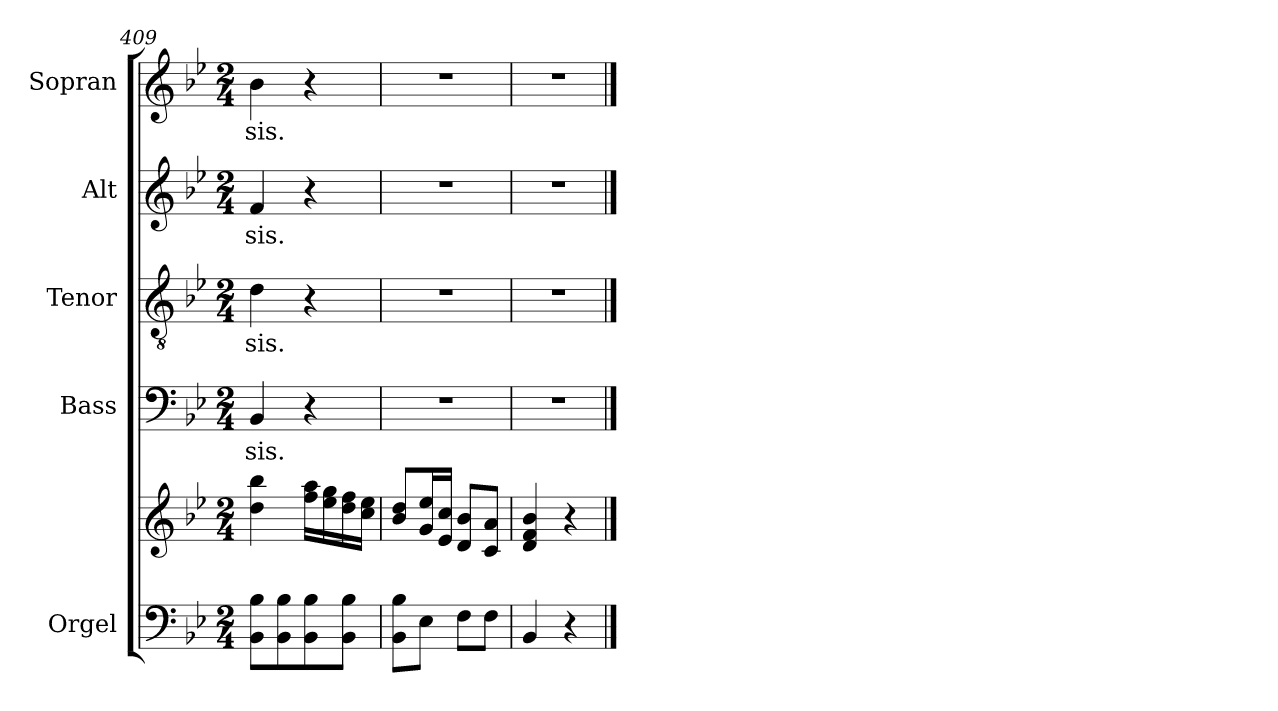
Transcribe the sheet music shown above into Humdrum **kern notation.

**kern	**kern	**kern	**text	**kern	**text	**kern	**text	**kern	**text
*part5	*part5	*part4	*part4	*part3	*part3	*part2	*part2	*part1	*part1
*staff6	*staff5	*staff4	*staff4	*staff3	*staff3	*staff2	*staff2	*staff1	*staff1
*I"Orgel	*	*I"Bass	*	*I"Tenor	*	*I"Alt	*	*I"Sopran	*
*I'Org.	*	*I'B.	*	*I'T.	*	*I'A.	*	*I'S.	*
*clefF4	*clefG2	*clefF4	*	*clefGv2	*	*clefG2	*	*clefG2	*
*k[b-e-]	*k[b-e-]	*k[b-e-]	*	*k[b-e-]	*	*k[b-e-]	*	*k[b-e-]	*
*B-:	*B-:	*B-:	*	*B-:	*	*B-:	*	*B-:	*
*M2/4	*M2/4	*M2/4	*	*M2/4	*	*M2/4	*	*M2/4	*
=409	=409	=409	=409	=409	=409	=409	=409	=409	=409
!	!	!	!LO:LY:b	!	!LO:LY:b	!	!LO:LY:b	!	!LO:LY:b
8BB-\ 8B-\L	4dd\ 4bb-\	4BB-/	-sis.	4d\	-sis.	4f/	-sis.	4b-\	-sis.
8BB-\ 8B-\	.	.	.	.	.	.	.	.	.
8BB-\ 8B-\	16ff\ 16aa\LL	4r	.	4r	.	4r	.	4r	.
.	16ee-\ 16gg\	.	.	.	.	.	.	.	.
8BB-\ 8B-\J	16dd\ 16ff\	.	.	.	.	.	.	.	.
.	16cc\ 16ee-\JJ	.	.	.	.	.	.	.	.
=410	=410	=410	=410	=410	=410	=410	=410	=410	=410
8BB-\ 8B-\L	8b-/ 8dd/L	2r	.	2r	.	2r	.	2r	.
8E-\J	16g/ 16ee-/L	.	.	.	.	.	.	.	.
.	16e-/ 16cc/JJ	.	.	.	.	.	.	.	.
8F\L	8d/ 8b-/L	.	.	.	.	.	.	.	.
8F\J	8c/ 8a/J	.	.	.	.	.	.	.	.
=411	=411	=411	=411	=411	=411	=411	=411	=411	=411
4BB-/	4d/ 4f/ 4b-/	2r	.	2r	.	2r	.	2r	.
4r	4r	.	.	.	.	.	.	.	.
==	==	==	==	==	==	==	==	==	==
*-	*-	*-	*-	*-	*-	*-	*-	*-	*-
